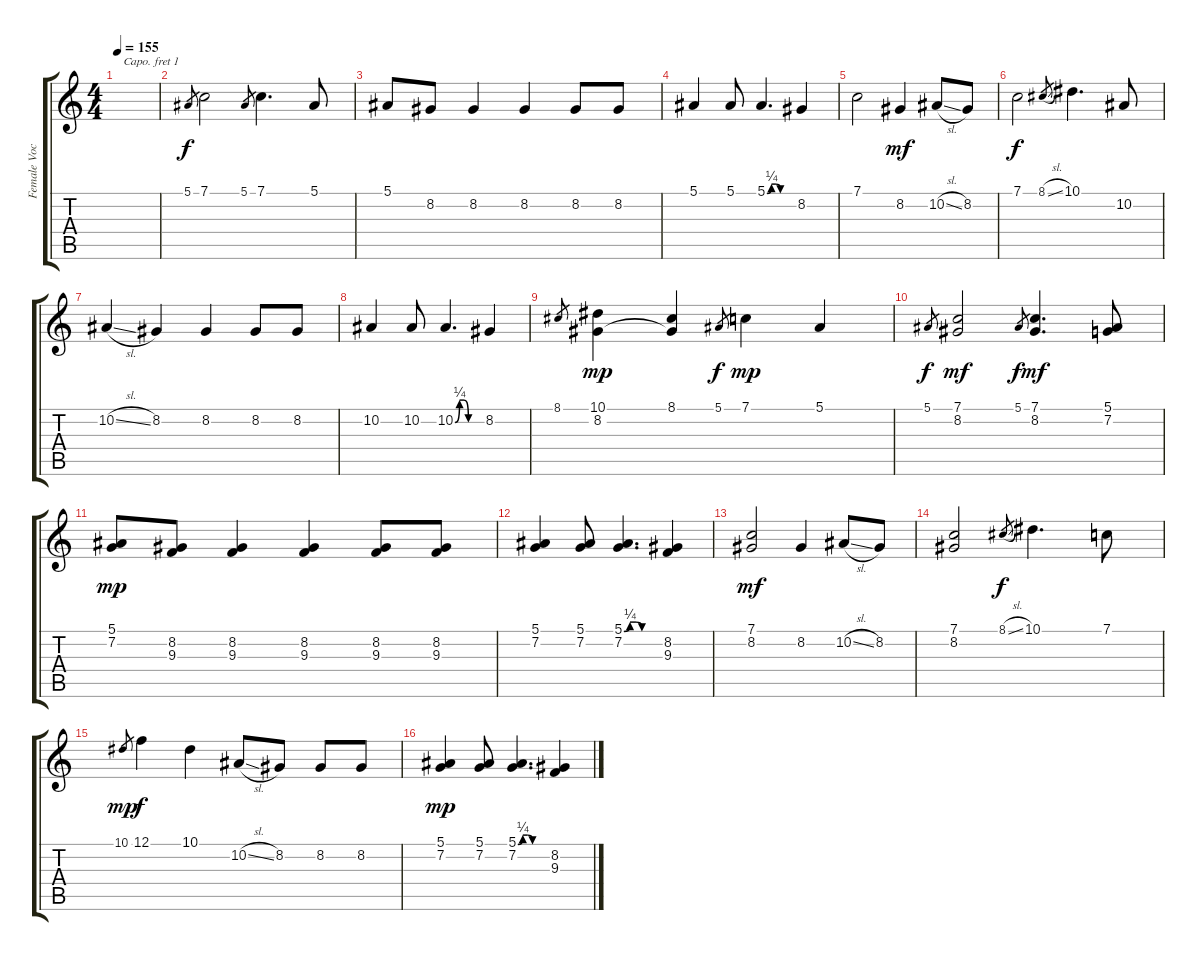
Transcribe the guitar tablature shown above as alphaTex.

\track ("Female Vocals" "Female Voc") {instrument flute}
\staff {score tabs}
\capo 1
\tuning (E4 B3 G3 D3 A2 E2) {hide}
\ts (4 4)
\tempo 155
\clef g2
\ks c
|
5.1.8{gr dy f} 7.1.2 5.1.8{gr} 7.1.4{d} 5.1.8 |
5.1.8 8.2.8 8.2.4 8.2.4 8.2.8 8.2.8 |
5.1.4 5.1.8 5.1{be (custom 0 0 10 1 20 1 30 0 60 0)}.4{d} 8.2.4 |
7.1.2 8.2.4{dy mf} 10.2{sl}.8 8.2.8 |
7.1.2{dy f} 8.1{sl}.8{gr} 10.1.4{d} 10.2.8 |
10.2{sl}.4 8.2.4 8.2.4 8.2.8 8.2.8 |
10.2.4 10.2.8 10.2{be (custom 0 0 10 1 20 1 30 0 60 0)}.4{d} 8.2.4 |
8.1.8{gr} (10.1 8.2).4{dy mp} (8.1 8.2{t}).4 5.1.8{gr dy f} 7.1.4{dy mp} 5.1.4 |
5.1.8{gr dy f} (7.1 8.2).2{dy mf} 5.1.8{gr dy f} (7.1 8.2).4{d dy mf} (5.1 7.2).8 |
(5.1 7.2).8{dy mp} (8.2 9.3).8 (8.2 9.3).4 (8.2 9.3).4 (8.2 9.3).8 (8.2 9.3).8 |
(5.1 7.2).4 (5.1 7.2).8 (5.1{be (custom 0 0 10 1 20 1 30 0 60 0)} 7.2).4{d} (8.2 9.3).4 |
(7.1 8.2).2{dy mf} 8.2.4 10.2{sl}.8 8.2.8 |
(7.1 8.2).2 8.1{sl}.8{gr dy f} 10.1.4{d} 7.1.8 |
10.1.8{gr dy mp} 12.1.4{dy f} 10.1.4 10.2{sl}.8 8.2.8 8.2.8 8.2.8 |
(5.1 7.2).4{dy mp} (5.1 7.2).8 (5.1{be (custom 0 0 10 1 20 1 30 0 60 0)} 7.2).4{d} (8.2 9.3).4
